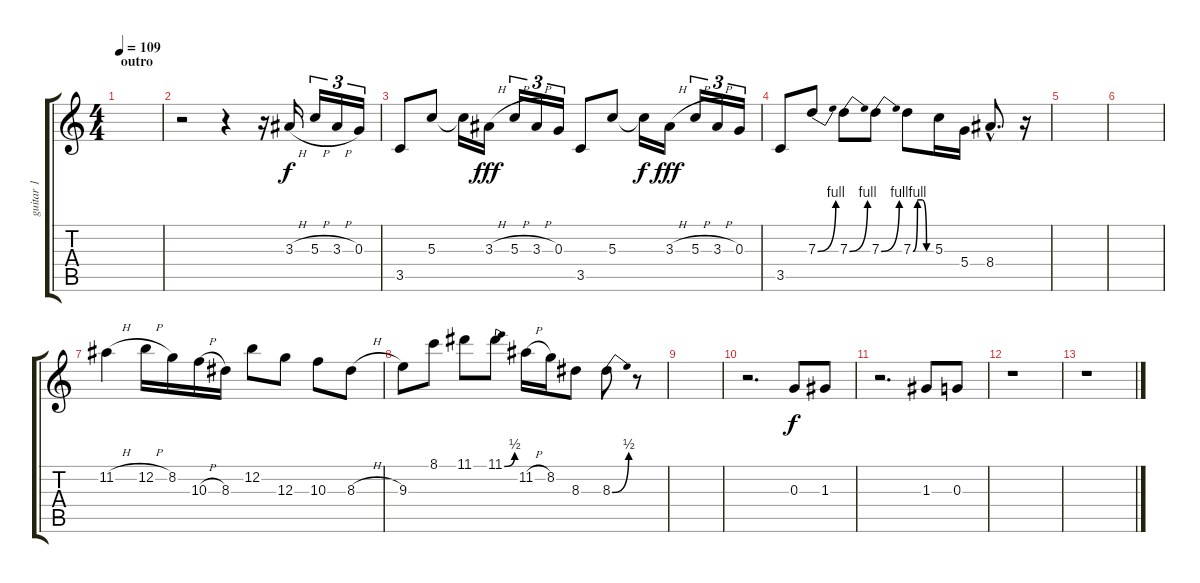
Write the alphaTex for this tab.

\track ("guitar 1" "guitar 1") {instrument distortionguitar}
\staff {score tabs}
\tuning (E4 B3 G3 D3 A2 E2) {hide}
\ts (4 4)
\section ("" "outro")
\tempo 109
\clef g2
\ks c
|
r.2 r.4 r.16 3.3{h}.16 5.3{h}.16{tu (3 2)} 3.3{h}.16{tu (3 2)} 0.3.16{tu (3 2)} |
3.5.8 5.3.8 5.3{t}.16{dy f} 3.3{h}.16{dy fff} 5.3{h}.16{tu (3 2)} 3.3{h}.16{tu (3 2)} 0.3.16{tu (3 2)} 3.5.8 5.3.8 5.3{t}.16{dy f} 3.3{h}.16{dy fff} 5.3{h}.16{tu (3 2)} 3.3{h}.16{tu (3 2)} 0.3.16{tu (3 2)} |
3.5.8 7.3{be (bend 0 0 60 4)}.8 7.3{be (bend 0 0 60 4)}.8 7.3{be (bend 0 0 60 4)}.8 7.3{be (custom 0 0 15 4 30 4 45 0 60 0)}.8 5.3.16 5.4.16 8.4{hac}.8{d} r.16 |
|
|
11.2{h}.4 12.2{h}.16 8.2.16 10.3{h}.16 8.3.16 12.2.8 12.3.8 10.3.8 8.3{h}.8 |
9.3.8 8.1.8 11.1.8 11.1{be (bend 0 0 60 2)}.8 11.2{h}.16 8.2.16 8.3.8 8.3{be (bend 0 0 60 2)}.8 r.8 |
|
r.2{d} 0.3.8{dy f} 1.3.8 |
r.2{d} 1.3.8 0.3.8 |
r.1 |
r.1
